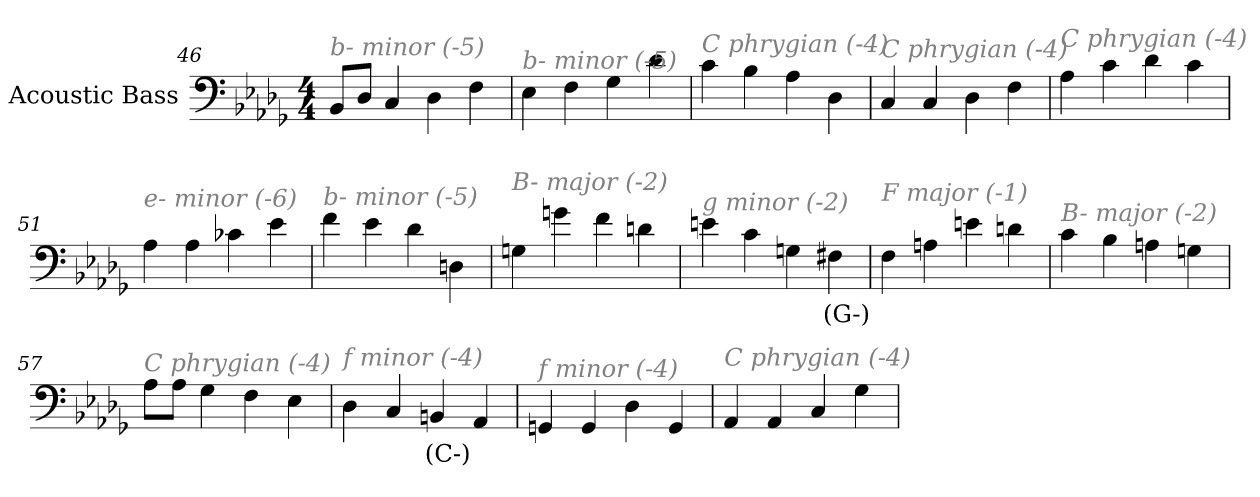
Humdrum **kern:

**kern	**text
*part1	*part1
*staff1	*staff1
*I"Acoustic Bass	*
*clefF4	*
*ITrd7c12	*
*k[b-e-a-d-g-]	*
*D-:	*
*M4/4	*
=46	=46
!LO:TX:i:color=#808080:t=b- minor (-5)	!
8BBB-L	.
8DD-J	.
4CC	.
4DD-	.
4FF	.
=47	=47
!LO:TX:i:color=#808080:t=b- minor (-5)	!
4EE-	.
4FF	.
4GG-	.
4D-	.
=48	=48
!LO:TX:i:color=#808080:t=C phrygian (-4)	!
4C	.
4BB-	.
4AA-	.
4DD-	.
=49	=49
!LO:TX:i:color=#808080:t=C phrygian (-4)	!
4CC	.
4CC	.
4DD-	.
4FF	.
=50	=50
!LO:TX:i:color=#808080:t=C phrygian (-4)	!
4AA-	.
4C	.
4D-	.
4C	.
=51	=51
!LO:TX:i:color=#808080:t=e- minor (-6)	!
4AA-	.
4AA-	.
4C-X	.
4E-	.
=52	=52
!LO:TX:i:color=#808080:t=b- minor (-5)	!
4F	.
4E-	.
4D-	.
4DDn	.
=53	=53
!LO:TX:i:color=#808080:t=B- major (-2)	!
4GGn	.
4Gn	.
4F	.
4Dn	.
=54	=54
!LO:TX:i:color=#808080:t=g minor (-2)	!
4En	.
4C	.
4GGn	.
4FF#Xi	(G-)
=55	=55
!LO:TX:i:color=#808080:t=F major (-1)	!
4FF	.
4AAn	.
4En	.
4Dn	.
=56	=56
!LO:TX:i:color=#808080:t=B- major (-2)	!
4C	.
4BB-	.
4AAn	.
4GGn	.
=57	=57
!LO:TX:i:color=#808080:t=C phrygian (-4)	!
8AA-L	.
8AA-J	.
4GG-	.
4FF	.
4EE-	.
=58	=58
!LO:TX:i:color=#808080:t=f minor (-4)	!
4DD-	.
4CC	.
4BBBni	(C-)
4AAA-	.
=59	=59
!LO:TX:i:color=#808080:t=f minor (-4)	!
4GGGn	.
4GGG	.
4DD-	.
4GGG	.
=60	=60
!LO:TX:i:color=#808080:t=C phrygian (-4)	!
4AAA-	.
4AAA-	.
4CC	.
4GG-	.
=	=
*-	*-
